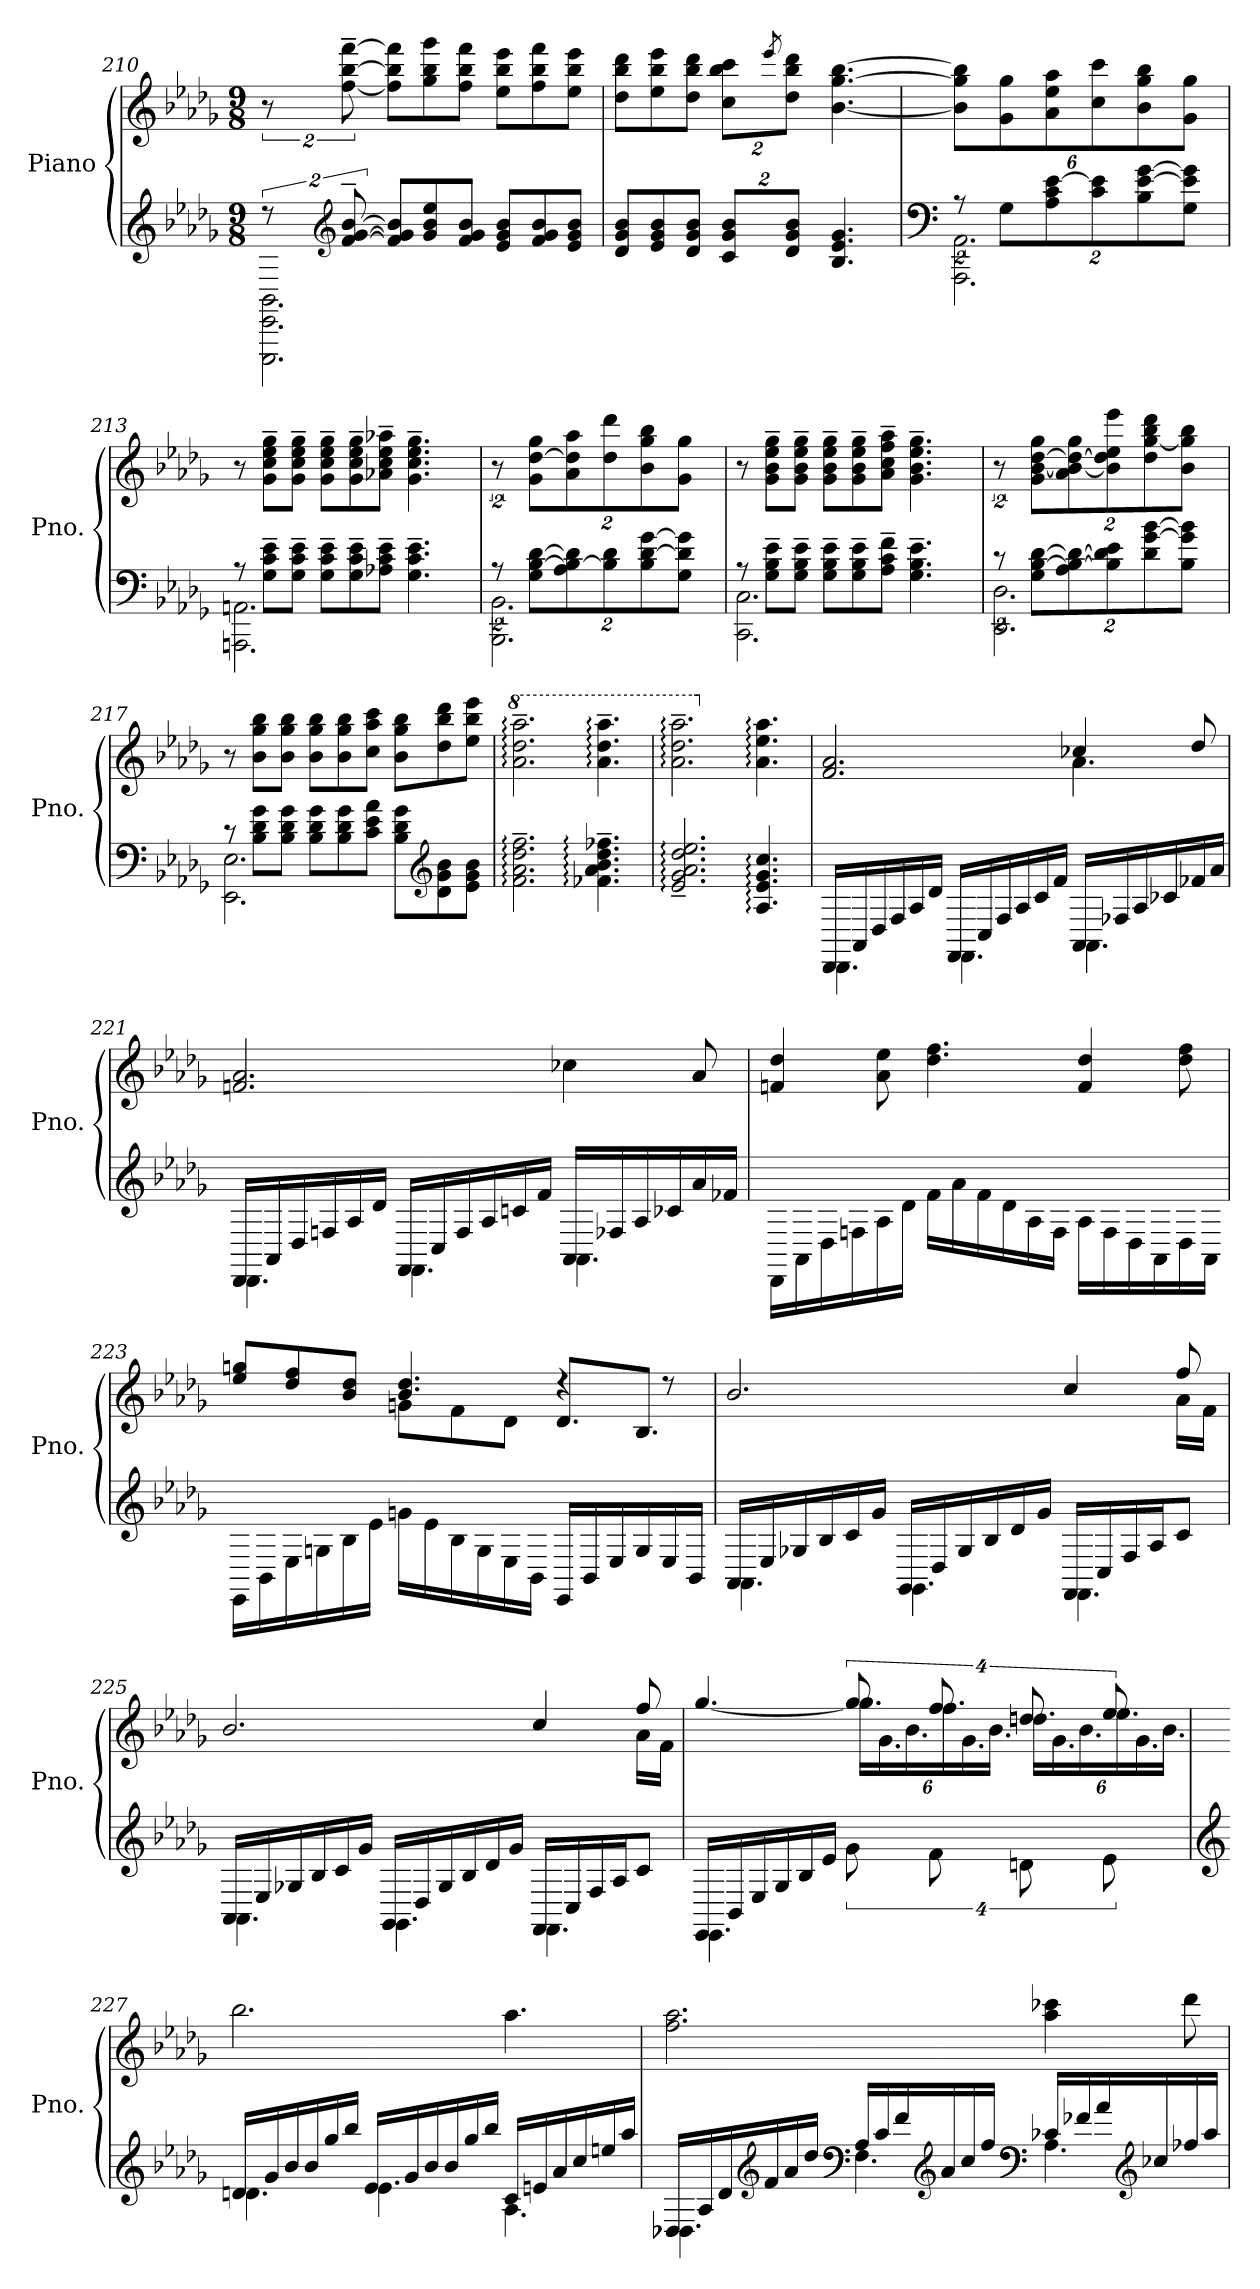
**kern	**kern
*part1	*part1
*staff2	*staff1
*I"Piano	*
*I'Pno.	*
!!LO:LB:g=z
*clefG2	*clefG2
*k[b-e-a-d-g-]	*k[b-e-a-d-g-]
*M9/8	*M9/8
=210	=210
*^	*
16%3r	2.EEE-\ 2.EE-\ 2.BB-\	16%3r
*clefG2	*	*
[16%3f/~ [16%3g-/~ [16%3b-/~	.	[16%3ff\~ [16%3bb-\~ [16%3fff\~
8f/] 8g-/] 8b-/]L	.	8ff\] 8bb-\] 8fff\]L
8g-/ 8b-/ 8ee-/	.	8gg-\ 8bb-\ 8ggg-\
8f/ 8g-/ 8b-/J	.	8ff\ 8bb-\ 8fff\J
8e-/ 8g-/ 8b-/L	4ryy	8ee-\ 8bb-\ 8eee-\L
8f/ 8g-/ 8b-/	.	8ff\ 8bb-\ 8fff\
8e-/ 8g-/ 8b-/J	8ryy	8ee-\ 8bb-\ 8eee-\J
*v	*v	*
=211	=211
8d-/ 8g-/ 8b-/L	8dd-\ 8bb-\ 8ddd-\L
8e-/ 8g-/ 8b-/	8ee-\ 8bb-\ 8eee-\
8d-/ 8g-/ 8b-/J	8dd-\ 8bb-\ 8ddd-\J
*Xbrackettup	*Xbrackettup
16%3c/ 16%3g-/ 16%3b-/L	16%3cc\ 16%3bb-\ 16%3ccc\L
.	8qeee-/
16%3d-/ 16%3g-/ 16%3b-/J	16%3dd-\ 16%3bb-\ 16%3ddd-\J
4.B-/ 4.e-/ 4.g-/	[4.b-\ [4.gg-\ [4.bb-\
=212	=212
*clefF4	*
*brackettup	*
*^	*
16%3r	2.AAA-\ 2.AA-\	16%3b-\] 16%3gg-\] 16%3bb-\]L
16%3G-\L	.	16%3g-\ 16%3gg-\
16%3A-\ 16%3c\ [16%3e-\	.	16%3a-\ 16%3ee-\ 16%3aa-\
16%3c\ 16%3e-\]	.	16%3cc\ 16%3ccc\
16%3B-\ [16%3e-\ [16%3g-\	4.ryy	16%3b-\ 16%3gg-\ 16%3bb-\
16%3G-\ 16%3e-\] 16%3g-\]J	.	16%3g-\ 16%3gg-\J
!!LO:LB:g=z
=213	=213	=213
8r	2.AAAn\ 2.AAn\	8r
8G-\~ 8c\~ 8e-\~L	.	8g-\~ 8cc\~ 8ee-\~ 8gg-\~L
8G-\~ 8c\~ 8e-\~J	.	8g-\~ 8cc\~ 8ee-\~ 8gg-\~J
8G-\~ 8c\~ 8e-\~L	.	8g-\~ 8cc\~ 8ee-\~ 8gg-\~L
8G-\~ 8c\~ 8e-\~	.	8g-\~ 8cc\~ 8ee-\~ 8gg-\~
8A-X\~ 8c\~ 8e-\~J	.	8a-X\~ 8cc\~ 8ee-\~ 8aa-X\~J
4.G-\~ 4.c\~ 4.e-\~	4ryy	4.g-\~ 4.cc\~ 4.ee-\~ 4.gg-\~
.	8ryy	.
=214	=214	=214
*	*	*brackettup
16%3r	2.BBB-\ 2.BB-\	16%3r
16%3G-\ [16%3B-\ [16%3d-\L	.	16%3g-\ [16%3dd-\ 16%3gg-\L
16%3A-\ 16%3B-\_ 16%3d-\]	.	16%3a-\ 16%3dd-\] 16%3aa-\
16%3B-\] 16%3d-\	.	16%3dd-\ 16%3ddd-\
16%3B-\ [16%3d-\ [16%3g-\	4ryy	16%3b-\ 16%3gg-\ 16%3bb-\
16%3G-\ 16%3d-\] 16%3g-\]J	.	16%3g-\ 16%3gg-\J
.	8ryy	.
=215	=215	=215
8r	2.CC\ 2.C\	8r
8G-\~ 8B-\~ 8e-\~L	.	8g-\~ 8b-\~ 8ee-\~ 8gg-\~L
8G-\~ 8B-\~ 8e-\~J	.	8g-\~ 8b-\~ 8ee-\~ 8gg-\~J
8G-\~ 8B-\~ 8e-\~L	.	8g-\~ 8b-\~ 8ee-\~ 8gg-\~L
8G-\~ 8B-\~ 8e-\~	.	8g-\~ 8b-\~ 8ee-\~ 8gg-\~
8A-\~ 8c\~ 8f\~J	.	8a-\~ 8cc\~ 8ff\~ 8aa-\~J
4.G-\~ 4.B-\~ 4.e-\~	4ryy	4.g-\~ 4.b-\~ 4.ee-\~ 4.gg-\~
.	8ryy	.
!!LO:LB:g=z
=216	=216	=216
16%3r	2.DD-\ 2.D-\	16%3r
16%3G-\ [16%3B-\ [16%3d-\L	.	16%3g-\ [16%3b-\ [16%3dd-\ 16%3gg-\L
16%3A-\ 16%3B-\_ 16%3d-\_	.	16%3a-\ 16%3b-\_ 16%3dd-\_ 16%3gg-\
16%3B-\] 16%3d-\] 16%3e-\	.	16%3b-\] 16%3dd-\] 16%3ee-\ 16%3eee-\
16%3d-\ [16%3g-\ [16%3b-\	4ryy	16%3dd-\ [16%3gg-\ 16%3bb-\ 16%3ddd-\
16%3B-\ 16%3g-\] 16%3b-\]J	.	16%3b-\ 16%3gg-\] 16%3bb-\J
.	8ryy	.
=217	=217	=217
8r	2.EE-\ 2.E-\	8r
8B-\ 8d-\ 8g-\L	.	8b-\ 8gg-\ 8bb-\L
8B-\ 8d-\ 8g-\J	.	8b-\ 8gg-\ 8bb-\J
8B-\ 8d-\ 8g-\L	.	8b-\ 8gg-\ 8bb-\L
8B-\ 8d-\ 8g-\	.	8b-\ 8gg-\ 8bb-\
8c\ 8e-\ 8a-\J	.	8cc\ 8aa-\ 8ccc\J
8B-\ 8d-\ 8g-\L	4ryy	8b-\ 8gg-\ 8bb-\L
*clefG2	*	*
8d-\ 8g-\ 8b-\	.	8dd-\ 8bb-\ 8ddd-\
8e-\ 8g-\ 8b-\J	8ryy	8ee-\ 8bb-\ 8eee-\J
*v	*v	*
=218	=218
*	*8va
2.f\:~ 2.a-\:~ 2.dd-\:~ 2.ff\:~	2.aa-\:~ 2.ddd-\:~ 2.aaa-\:~
4.f-X\:~ 4.a-\:~ 4.b-\:~ 4.dd-\:~ 4.ff-X\:~	4.aa-\:~ 4.ddd-\:~ 4.aaa-\:~
=219	=219
2.e-/:~ 2.g-/:~ 2.a-/:~ 2.dd-/:~ 2.ee-/:~	2.aa-\:~ 2.ddd-\:~ 2.aaa-\:~
*	*X8va
4.A-/: 4.e-/: 4.g-/: 4.cc/:	4.a-\: 4.ee-\: 4.aa-\:
!!LO:PB:g=z
=220	=220
*^	*^
16DD-/LL	4.DD-\	2.f/ 2.a-/	2.rgyy
16AA-/	.	.	.
16D-/	.	.	.
16F/	.	.	.
16A-/	.	.	.
16d-/JJ	.	.	.
16FF/LL	4.FF\	.	.
16C/	.	.	.
16F/	.	.	.
16A-/	.	.	.
16c/	.	.	.
16f/JJ	.	.	.
16AA-/LL	4.AA-\	4cc-X/	4.a-\
16F-X/	.	.	.
16A-/	.	.	.
16c-X/	.	.	.
16f-X/	.	8dd-/	.
16a-/JJ	.	.	.
*	*	*v	*v
!!LO:LB:g=z
=221	=221	=221
16DD-/LL	4.DD-\	2.fn/ 2.a-/
16AA-/	.	.
16D-/	.	.
16Fn/	.	.
16A-/	.	.
16d-/JJ	.	.
16FF/LL	4.FF\	.
16C/	.	.
16F/	.	.
16A-/	.	.
16cn/	.	.
16f/JJ	.	.
16AA-/LL	4.AA-\	4cc-X\
16F-X/	.	.
16A-/	.	.
16c-X/	.	.
16a-/	.	8a-/
16f-X/JJ	.	.
*v	*v	*
!!LO:LB:g=z
=222	=222
16DD-\LL	4fn/ 4dd-/
16AA-\	.
16D-\	.
16Fn\	.
16A-\	8a-\ 8ee-\
16d-\JJ	.
16f\LL	4.dd-\ 4.ff\
16a-\	.
16f\	.
16d-\	.
16A-\	.
16F\JJ	.
16A-\LL	4f/ 4dd-/
16F\	.
16D-\	.
16AA-\	.
16D-\	8dd-\ 8ff\
16AA-\JJ	.
=223	=223
*	*^
16EE-\LL	8ee-/ 8ggn/L	4.ryy
16BB-\	.	.
16E-\	8dd-/ 8ff/	.
16Gn\	.	.
16B-\	8b-/ 8dd-/J	.
16e-\JJ	.	.
16gn\LL	4.b-/ 4.dd-/	8gn\L
16e-\	.	.
16B-\	.	8f\
16G\	.	.
16E-\	.	8d-\J
16BB-\JJ	.	.
16EE-/LL	4r	8.d-/L
16BB-/	.	.
16E-/	.	.
16G/	.	8.B-/J
16E-/	8r	.
16BB-/JJ	.	.
!!LO:LB:g=z	!!
=224	=224	=224
*^	*	*
16AA-/LL	4.AA-\	2.b-/	2.ryy
16E-/	.	.	.
16G-X/	.	.	.
16B-/	.	.	.
16c/	.	.	.
16g-/JJ	.	.	.
16GG-/LL	4.GG-\	.	.
16D-/	.	.	.
16G-/	.	.	.
16B-/	.	.	.
16d-/	.	.	.
16g-/JJ	.	.	.
16FF/LL	4.FF\	4cc/	4ryy
16C/	.	.	.
16F/	.	.	.
16A-/J	.	.	.
8c/J	.	8ff/	16a-\LL
.	.	.	16f\JJ
!!LO:LB:g=z	!!
=225	=225	=225	=225
16AA-/LL	4.AA-\	2.b-/	2.ryy
16E-/	.	.	.
16G-X/	.	.	.
16B-/	.	.	.
16c/	.	.	.
16g-/JJ	.	.	.
16GG-/LL	4.GG-\	.	.
16D-/	.	.	.
16G-/	.	.	.
16B-/	.	.	.
16d-/	.	.	.
16g-/JJ	.	.	.
16FF/LL	4.FF\	4cc/	4ryy
16C/	.	.	.
16F/	.	.	.
16A-/J	.	.	.
8c/J	.	8ff/	16a-\LL
.	.	.	16f\JJ
!!LO:LB:g=z	!!
=226	=226	=226	=226
16EE-/LL	4.EE-\	[4.gg-/	4.ryy
16BB-/	.	.	.
16E-/	.	.	.
16G-/	.	.	.
16B-/	.	.	.
16e-/JJ	.	.	.
*	*	*	*Xbrackettup
16%3g-\	4ryy	16%3gg-/]	24.gg-\L
.	.	.	24.g-\
.	.	.	24.b-\
16%3f\	.	16%3ff/	24.ff\
.	2ryy	.	24.g-\
.	.	.	24.b-\J
16%3dn\	.	16%3ddn/	24.ddn\L
.	.	.	24.g-\
.	.	.	24.b-\
16%3e-\	.	16%3ee-/	24.ee-\
.	.	.	24.g-\
.	.	.	24.b-\J
*	*	*v	*v
!!LO:PB:g=z
=227	=227	=227
*clefG2	*	*
16dn/LL	4.d\	2.bb-\
16g-/	.	.
16b-/	.	.
16b-/	.	.
16gg-/	.	.
16bb-/JJ	.	.
16e-/LL	4.e-\	.
16g-/	.	.
16b-/	.	.
16b-/	.	.
16gg-/	.	.
16bb-/JJ	.	.
16c/LL	4.A-\	4.aa-\
16en/	.	.
16a-/	.	.
16cc/	.	.
16een/	.	.
16aa-/JJ	.	.
!!LO:LB:g=z
=228	=228	=228
16D-X/LL	4.D-X\	2.ff\ 2.aa-\
16A-/	.	.
16d-/	.	.
*clefG2	*	*
16f/	.	.
16a-/	.	.
16dd-/JJ	.	.
*clefF4	*	*
16A-/LL	4.F\	.
16c/	.	.
16f/	.	.
*clefG2	*	*
16a-/	.	.
16cc/	.	.
16ff/JJ	.	.
*clefF4	*	*
16c-X/LL	4.A-\	4aa-\ 4ccc-X\
16f-X/	.	.
16a-/	.	.
*clefG2	*	*
16cc-X/	.	.
16ff-X/	.	8ddd-\
16aa-/JJ	.	.
*v	*v	*
=	=
*-	*-
